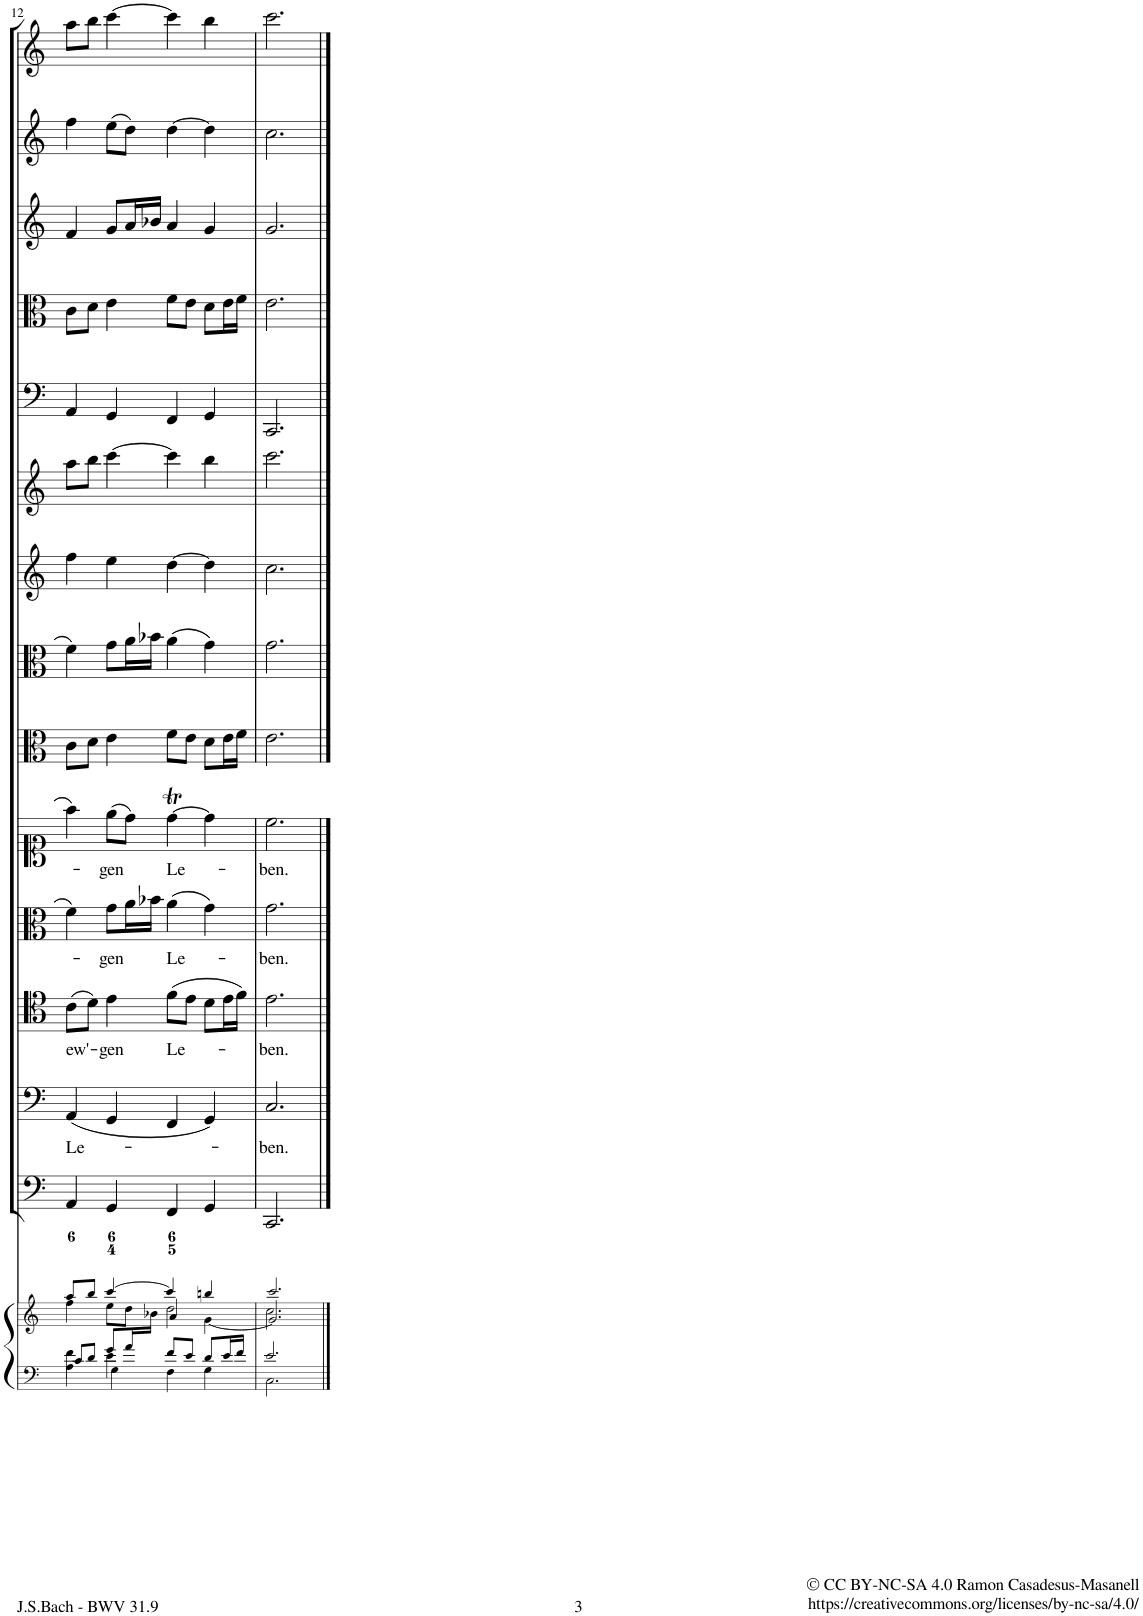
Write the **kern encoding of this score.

**kern	**kern	**kern	**kern	**text	**kern	**text	**kern	**text	**kern	**text	**kern	**kern	**kern	**kern	**kern	**kern	**kern	**kern	**kern
*part12	*part12	*part11	*part10	*part10	*part9	*part9	*part8	*part8	*part7	*part7	*part6	*part6	*part5	*part5	*part4	*part3	*part2	*part2	*part1
*staff16	*staff15	*staff14	*staff13	*staff13	*staff12	*staff12	*staff11	*staff11	*staff10	*staff10	*staff9	*staff8	*staff7	*staff6	*staff5	*staff4	*staff3	*staff2	*staff1
*I"Piano reduction	*	*I"Violoncello I. II. e Continuo.	*I"Basso.	*	*I"Tenore.	*	*I"Alto.	*	*I"Soprano I. II.	*	*I"Viola I.	*	*I"Violino I.	*	*I"Fagotto.	*I"Taille.	*I"Oboe I. II.	*	*I"Tromba I.
*I'Pno	*	*I'Vc	*	*	*	*	*	*	*	*	*I'Vla	*	*I'Vln	*	*	*	*I'Ob	*	*
!!LO:PB:g=z
*clefF4	*clefG2	*clefF4	*clefF4	*	*clefC4	*	*clefC3	*	*clefC1	*	*clefC3	*clefC3	*clefG2	*clefG2	*clefF4	*clefC3	*clefG2	*clefG2	*clefG2
*	*	*	*	*	*	*	*	*	*	*	*	*	*	*	*	*Trd4c7	*	*	*Trd1c2
*k[]	*k[]	*k[]	*k[]	*	*k[]	*	*k[]	*	*k[]	*	*k[]	*k[]	*k[]	*k[]	*k[]	*k[]	*k[]	*k[]	*k[]
*M4/4	*M4/4	*M4/4	*M4/4	*	*M4/4	*	*M4/4	*	*M4/4	*	*M4/4	*M4/4	*M4/4	*M4/4	*M4/4	*M4/4	*M4/4	*M4/4	*M4/4
*met(c)	*met(c)	*met(c)	*met(c)	*	*met(c)	*	*met(c)	*	*met(c)	*	*met(c)	*met(c)	*met(c)	*met(c)	*met(c)	*met(c)	*met(c)	*met(c)	*met(c)
=12	=12	=12	=12	=12	=12	=12	=12	=12	=12	=12	=12	=12	=12	=12	=12	=12	=12	=12	=12
*^	*^	*	*	*	*	*	*	*	*	*	*	*	*	*	*	*	*	*	*
*	*^	*	*^	*	*	*	*	*	*	*	*	*	*	*	*	*	*	*	*	*	*
!	!	!	!	!	!	!	!	!LO:LY:b	!	!LO:LY:b	!	!	!	!	!	!	!	!	!	!	!	!	!
4f\	8c/L	4A\	8aa/L	4..ryy	4ff\	4AA/	(4AA/	Le-	(8c\L	ew'-	4f\	.	4ff\	.	8c\L	4f\	4ff\	8aa\L	4AA/	8c\L	4f/	4ff\	8aa\L
.	8d/J	.	8bb/J	.	.	.	.	.	8d\J)	.	.	.	.	.	8d\J	.	.	8bb\J	.	8d\J	.	.	8bb\J
!	!	!	!	!	!	!	!	!	!	!LO:LY:b	!	!LO:LY:b	!	!LO:LY:b	!	!	!	!	!	!	!	!	!
8g/L	4e\	4G\	[4ccc/	.	8ee\L	4GG/	4GG/	.	4e\	gen	8g\L	gen	(8ee\L	-gen	4e\	8g\L	4ee\	[4ccc\	4GG/	4e\	8g/L	(8ee\L	[4ccc\
16a/L	.	.	.	.	8dd\J	.	.	.	.	.	16a\L	.	8dd\J)	.	.	16a\L	.	.	.	.	16a/L	8dd\J)	.
2ryy	.	.	.	16b-X\JJ	.	.	.	.	.	.	16b-X\JJ	.	.	.	.	16b-X\JJ	.	.	.	.	16b-X/JJ	.	.
!	!	!	!	!	!	!	!	!	!	!LO:LY:b	!	!LO:LY:b	!	!LO:LY:b	!	!	!	!	!	!	!	!	!
.	8f/L	4F\	4ccc/]	4a/	2dd\	4FF/	4FF/	.	(8f\L	Le-	(4a\	Le-	[4ddT\	Le-	8f\L	(4a\	[4dd\	4ccc\]	4FF/	8f\L	4a/	[4dd\	4ccc\]
.	8e/J	.	.	.	.	.	.	.	8e\J	.	.	.	.	.	8e\J	.	.	.	.	8e\J	.	.	.
.	8d/L	4G\	4bbn/	[4g\	.	4GG/	4GG/)	.	8d\L	.	4g\)	.	4dd\]	.	8d\L	4g\)	4dd\]	4bb\	4GG/	8d\L	4g/	4dd\]	4bb\
.	16e/L	.	.	.	.	.	.	.	16e\L	.	.	.	.	.	16e\L	.	.	.	.	16e\L	.	.	.
16ryy	16f/JJ	.	.	.	.	.	.	.	16f\JJ)	.	.	.	.	.	16f\JJ	.	.	.	.	16f\JJ	.	.	.
*	*v	*v	*	*	*	*	*	*	*	*	*	*	*	*	*	*	*	*	*	*	*	*	*
=13	=13	=13	=13	=13	=13	=13	=13	=13	=13	=13	=13	=13	=13	=13	=13	=13	=13	=13	=13	=13	=13	=13
!	!	!	!	!	!	!	!LO:LY:b	!	!LO:LY:b	!	!LO:LY:b	!	!LO:LY:b	!	!	!	!	!	!	!	!	!
2.e/	2.C\	2.ccc/	2.cc\	2.g/]	2.CC/	2.C/	-ben.	2.e\	ben.	2.g\	-ben.	2.cc\	-ben.	2.e\	2.g\	2.cc\	2.ccc\	2.CC/	2.e\	2.g/	2.cc\	2.ccc\
*v	*v	*	*	*	*	*	*	*	*	*	*	*	*	*	*	*	*	*	*	*	*	*
*	*v	*v	*v	*	*	*	*	*	*	*	*	*	*	*	*	*	*	*	*	*	*
==	==	==	==	==	==	==	==	==	==	==	==	==	==	==	==	==	==	==	==
*-	*-	*-	*-	*-	*-	*-	*-	*-	*-	*-	*-	*-	*-	*-	*-	*-	*-	*-	*-
